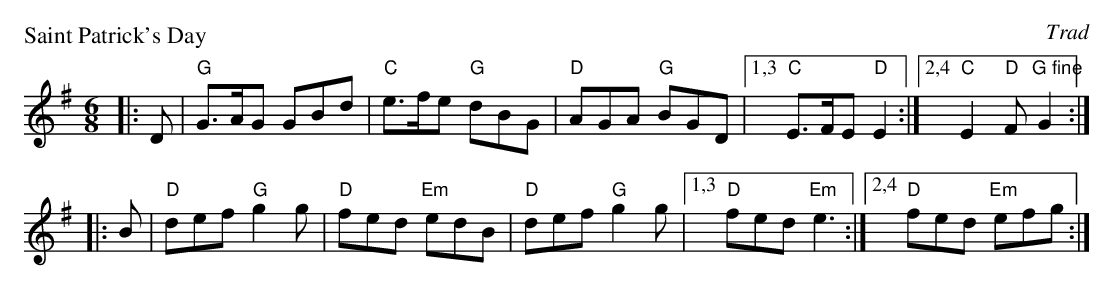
X:1
P: Saint Patrick's Day
O:Trad
M:6/8
K:G
|: D \
| "G"G>AG GBd | "C"e>fe "G"dBG | "D"AGA "G"BGD |1,3 "C"E>FE "D"E2 :|2,4 "C"E2"D"F "G fine"G2 :|
|: B \
| "D"def "G"g2g | "D"fed "Em"edB | "D"def "G"g2g |1,3 "D"fed "Em"e3 \
                                                :|2,4 "D"fed "Em"efg :|
